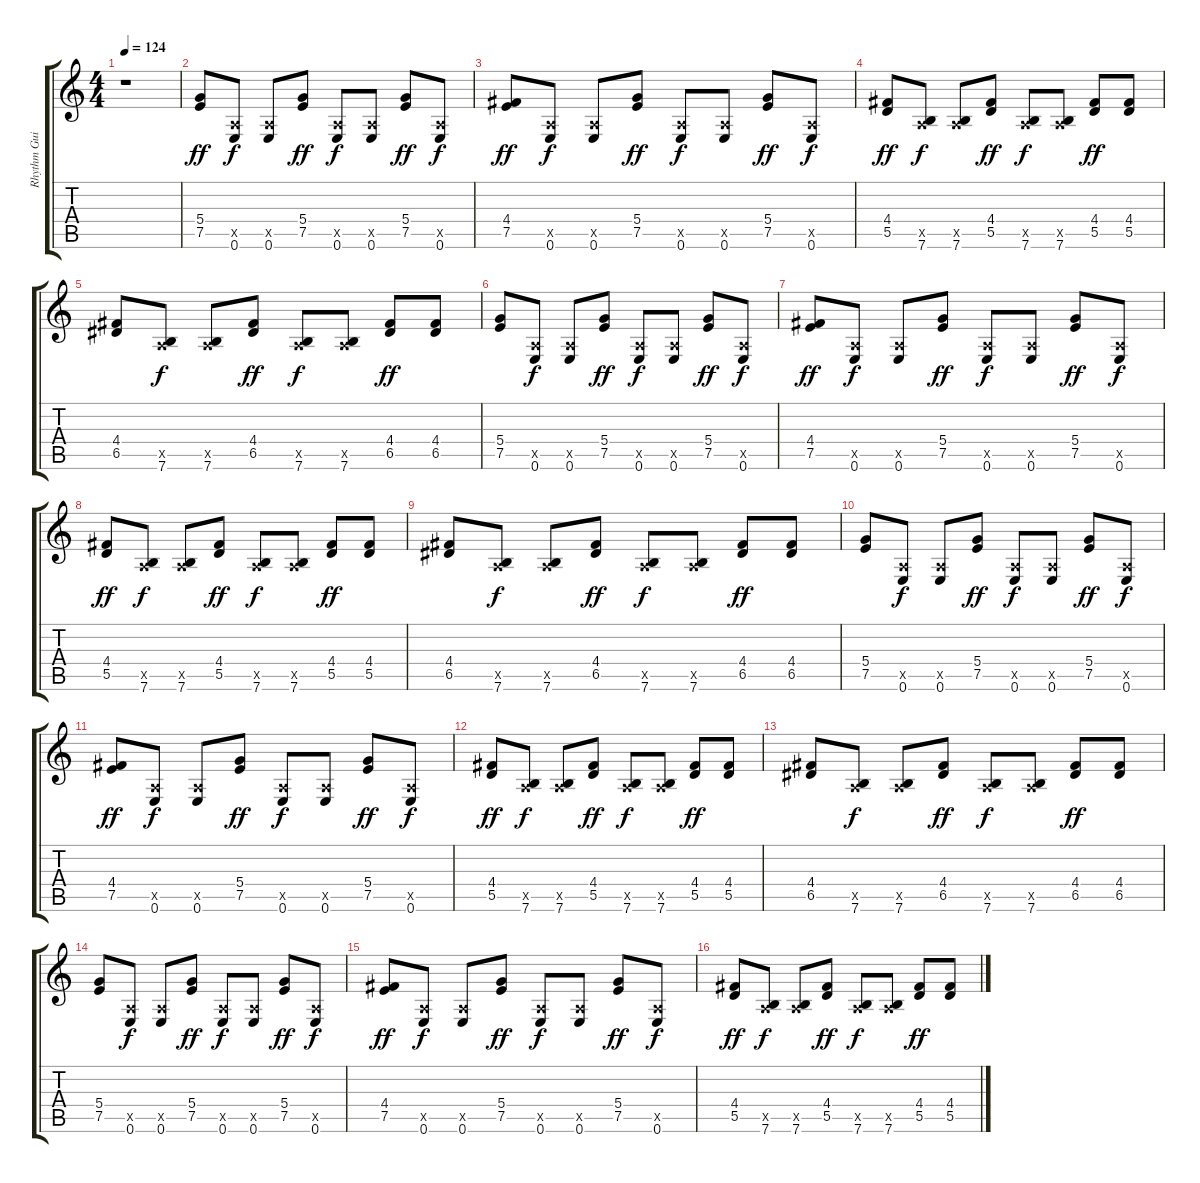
\track ("Rhythm Guitar 1" "Rhythm Gui") {instrument distortionguitar}
\staff {score tabs}
\tuning (E4 B3 G3 D3 A2 E2) {hide}
\ts (4 4)
\tempo 124
\clef g2
\ks c
r.1{dy ff} |
(5.4 7.5).8 (0.5{x} 0.6).8{dy f} (0.5{x} 0.6).8 (5.4 7.5).8{dy ff} (0.5{x} 0.6).8{dy f} (0.5{x} 0.6).8 (5.4 7.5).8{dy ff} (0.5{x} 0.6).8{dy f} |
(4.4 7.5).8{dy ff} (0.5{x} 0.6).8{dy f} (0.5{x} 0.6).8 (5.4 7.5).8{dy ff} (0.5{x} 0.6).8{dy f} (0.5{x} 0.6).8 (5.4 7.5).8{dy ff} (0.5{x} 0.6).8{dy f} |
(4.4 5.5).8{dy ff} (0.5{x} 7.6).8{dy f} (0.5{x} 7.6).8 (4.4 5.5).8{dy ff} (0.5{x} 7.6).8{dy f} (0.5{x} 7.6).8 (4.4 5.5).8{dy ff} (4.4 5.5).8 |
(4.4 6.5).8 (0.5{x} 7.6).8{dy f} (0.5{x} 7.6).8 (4.4 6.5).8{dy ff} (0.5{x} 7.6).8{dy f} (0.5{x} 7.6).8 (4.4 6.5).8{dy ff} (4.4 6.5).8 |
(5.4 7.5).8 (0.5{x} 0.6).8{dy f} (0.5{x} 0.6).8 (5.4 7.5).8{dy ff} (0.5{x} 0.6).8{dy f} (0.5{x} 0.6).8 (5.4 7.5).8{dy ff} (0.5{x} 0.6).8{dy f} |
(4.4 7.5).8{dy ff} (0.5{x} 0.6).8{dy f} (0.5{x} 0.6).8 (5.4 7.5).8{dy ff} (0.5{x} 0.6).8{dy f} (0.5{x} 0.6).8 (5.4 7.5).8{dy ff} (0.5{x} 0.6).8{dy f} |
(4.4 5.5).8{dy ff} (0.5{x} 7.6).8{dy f} (0.5{x} 7.6).8 (4.4 5.5).8{dy ff} (0.5{x} 7.6).8{dy f} (0.5{x} 7.6).8 (4.4 5.5).8{dy ff} (4.4 5.5).8 |
(4.4 6.5).8 (0.5{x} 7.6).8{dy f} (0.5{x} 7.6).8 (4.4 6.5).8{dy ff} (0.5{x} 7.6).8{dy f} (0.5{x} 7.6).8 (4.4 6.5).8{dy ff} (4.4 6.5).8 |
(5.4 7.5).8 (0.5{x} 0.6).8{dy f} (0.5{x} 0.6).8 (5.4 7.5).8{dy ff} (0.5{x} 0.6).8{dy f} (0.5{x} 0.6).8 (5.4 7.5).8{dy ff} (0.5{x} 0.6).8{dy f} |
(4.4 7.5).8{dy ff} (0.5{x} 0.6).8{dy f} (0.5{x} 0.6).8 (5.4 7.5).8{dy ff} (0.5{x} 0.6).8{dy f} (0.5{x} 0.6).8 (5.4 7.5).8{dy ff} (0.5{x} 0.6).8{dy f} |
(4.4 5.5).8{dy ff} (0.5{x} 7.6).8{dy f} (0.5{x} 7.6).8 (4.4 5.5).8{dy ff} (0.5{x} 7.6).8{dy f} (0.5{x} 7.6).8 (4.4 5.5).8{dy ff} (4.4 5.5).8 |
(4.4 6.5).8 (0.5{x} 7.6).8{dy f} (0.5{x} 7.6).8 (4.4 6.5).8{dy ff} (0.5{x} 7.6).8{dy f} (0.5{x} 7.6).8 (4.4 6.5).8{dy ff} (4.4 6.5).8 |
(5.4 7.5).8 (0.5{x} 0.6).8{dy f} (0.5{x} 0.6).8 (5.4 7.5).8{dy ff} (0.5{x} 0.6).8{dy f} (0.5{x} 0.6).8 (5.4 7.5).8{dy ff} (0.5{x} 0.6).8{dy f} |
(4.4 7.5).8{dy ff} (0.5{x} 0.6).8{dy f} (0.5{x} 0.6).8 (5.4 7.5).8{dy ff} (0.5{x} 0.6).8{dy f} (0.5{x} 0.6).8 (5.4 7.5).8{dy ff} (0.5{x} 0.6).8{dy f} |
(4.4 5.5).8{dy ff} (0.5{x} 7.6).8{dy f} (0.5{x} 7.6).8 (4.4 5.5).8{dy ff} (0.5{x} 7.6).8{dy f} (0.5{x} 7.6).8 (4.4 5.5).8{dy ff} (4.4 5.5).8
